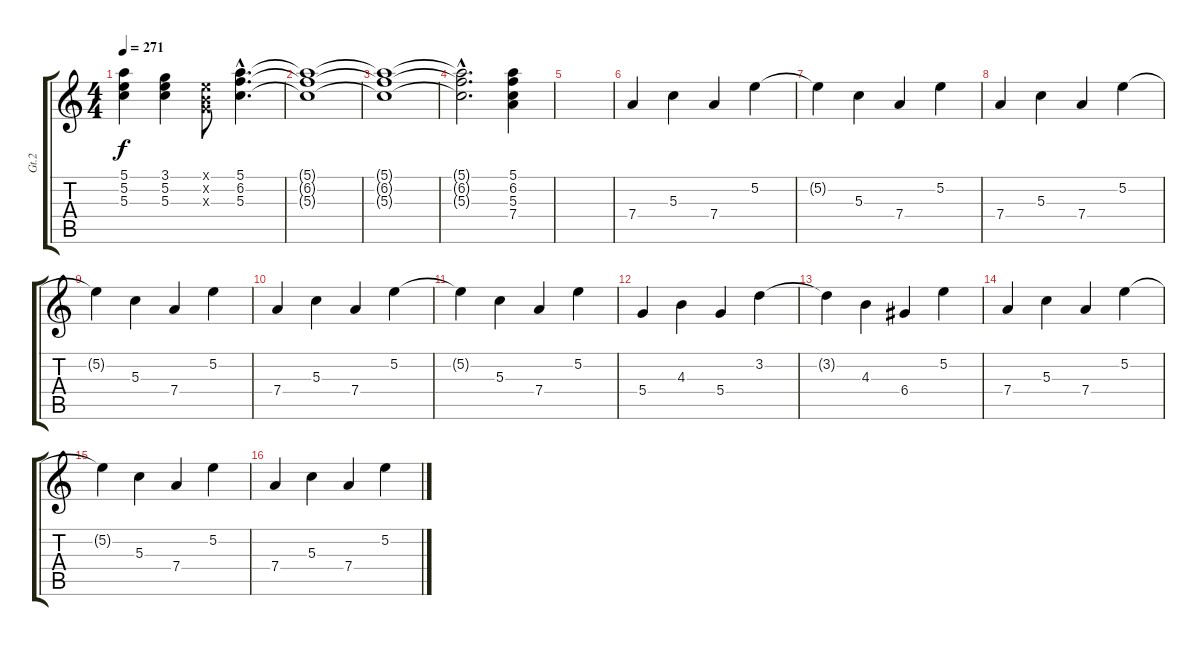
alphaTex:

\track ("Gt.2" "Gt.2") {instrument distortionguitar}
\staff {score tabs}
\tuning (E4 B3 G3 D3 A2 E2) {hide}
\ts (4 4)
\tempo 271
\clef g2
\ks c
(5.1 5.2 5.3).4{dy f} (3.1 5.2 5.3).4 (0.1{x} 0.2{x} 0.3{x}).8 (5.1{hac} 6.2{hac} 5.3{hac}).4{d} |
(5.1{t} 6.2{t} 5.3{t}).1 |
(5.1{t} 6.2{t} 5.3{t}).1 |
(5.1{hac t} 6.2{hac t} 5.3{hac t}).2{d} (5.1 6.2 5.3 7.4).4 |
|
7.4.4{instrument electricguitarclean} 5.3.4 7.4.4 5.2.4 |
5.2{t}.4 5.3.4 7.4.4 5.2.4 |
7.4.4 5.3.4 7.4.4 5.2.4 |
5.2{t}.4 5.3.4 7.4.4 5.2.4 |
7.4.4 5.3.4 7.4.4 5.2.4 |
5.2{t}.4 5.3.4 7.4.4 5.2.4 |
5.4.4 4.3.4 5.4.4 3.2.4 |
3.2{t}.4 4.3.4 6.4.4 5.2.4 |
7.4.4 5.3.4 7.4.4 5.2.4 |
5.2{t}.4 5.3.4 7.4.4 5.2.4 |
7.4.4 5.3.4 7.4.4 5.2.4
